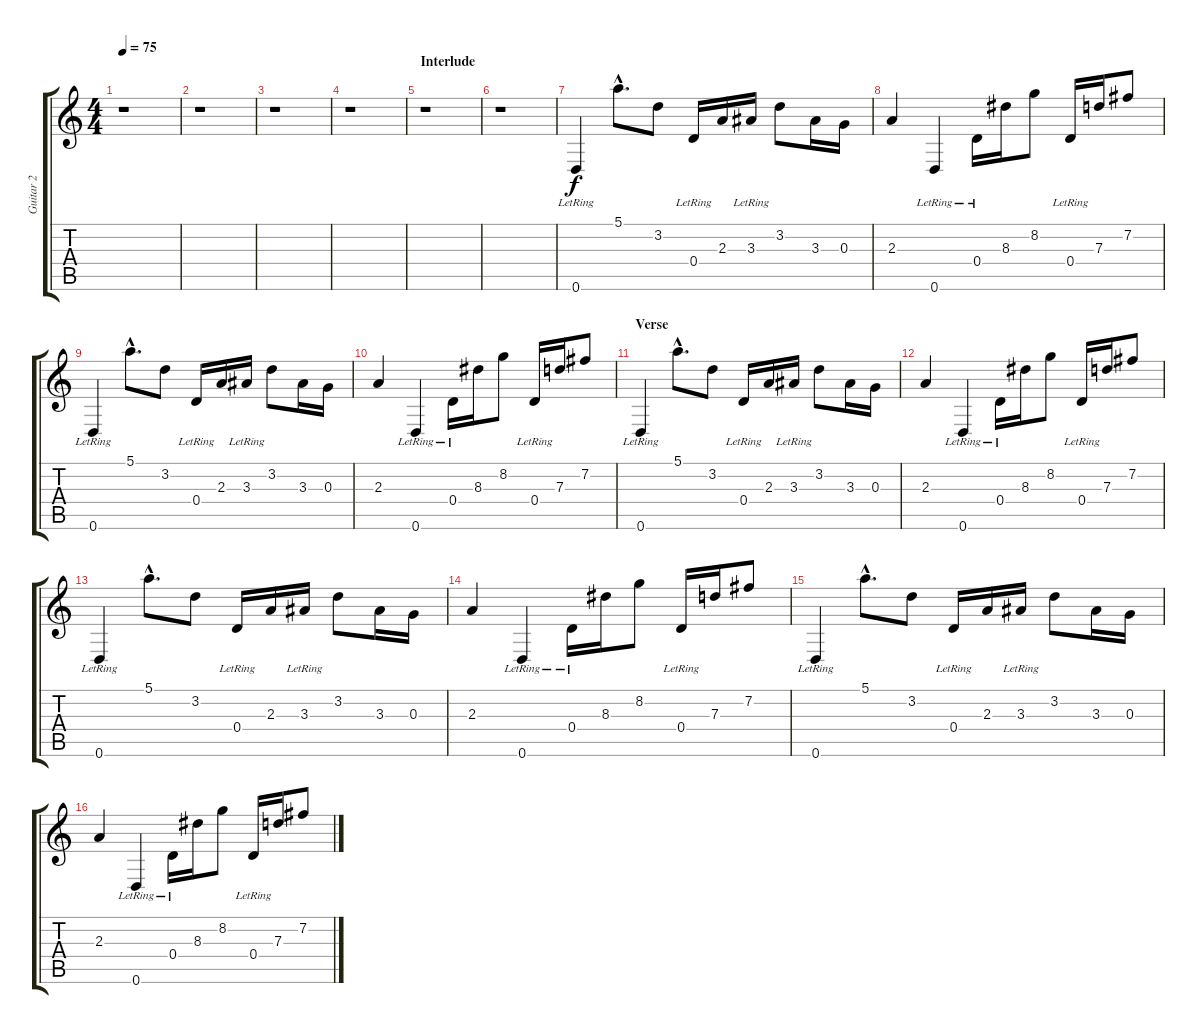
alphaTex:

\track ("Guitar 2" "Guitar 2") {instrument acousticguitarsteel}
\staff {score tabs}
\tuning (E4 B3 G3 D3 A2 D2) {hide}
\ts (4 4)
\tempo 75
\clef g2
\ks c
r.1{dy f} |
r.1 |
r.1 |
r.1 |
\section ("" "Interlude")
r.1 |
r.1 |
0.6{lr}.4 5.1{hac}.8{d} 3.2.8 0.4{lr}.16 2.3.16 3.3{lr}.16 3.2.8 3.3.16 0.3.16 |
2.3.4 0.6{lr}.4 0.4{lr}.16 8.3.16 8.2.8 0.4{lr}.16 7.3.16 7.2.8 |
0.6{lr}.4 5.1{hac}.8{d} 3.2.8 0.4{lr}.16 2.3.16 3.3{lr}.16 3.2.8 3.3.16 0.3.16 |
2.3.4 0.6{lr}.4 0.4{lr}.16 8.3.16 8.2.8 0.4{lr}.16 7.3.16 7.2.8 |
\section ("" "Verse")
0.6{lr}.4 5.1{hac}.8{d} 3.2.8 0.4{lr}.16 2.3.16 3.3{lr}.16 3.2.8 3.3.16 0.3.16 |
2.3.4 0.6{lr}.4 0.4{lr}.16 8.3.16 8.2.8 0.4{lr}.16 7.3.16 7.2.8 |
0.6{lr}.4 5.1{hac}.8{d} 3.2.8 0.4{lr}.16 2.3.16 3.3{lr}.16 3.2.8 3.3.16 0.3.16 |
2.3.4 0.6{lr}.4 0.4{lr}.16 8.3.16 8.2.8 0.4{lr}.16 7.3.16 7.2.8 |
0.6{lr}.4 5.1{hac}.8{d} 3.2.8 0.4{lr}.16 2.3.16 3.3{lr}.16 3.2.8 3.3.16 0.3.16 |
2.3.4 0.6{lr}.4 0.4{lr}.16 8.3.16 8.2.8 0.4{lr}.16 7.3.16 7.2.8
